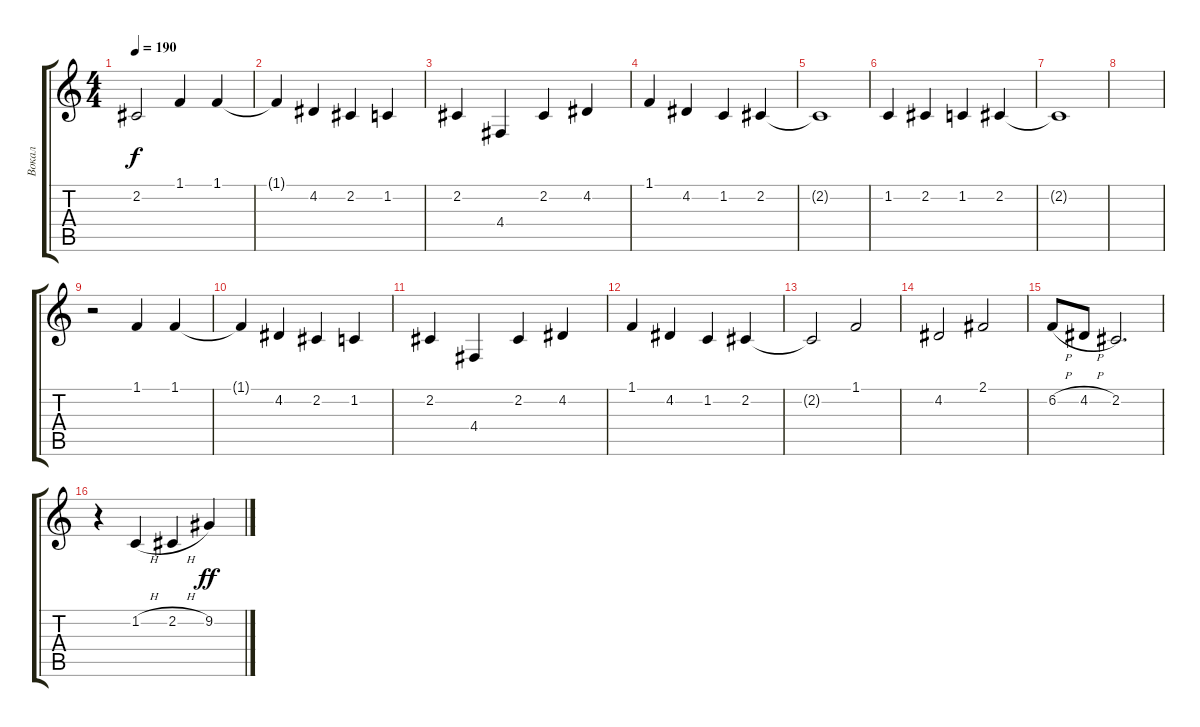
\track ("Вокал" "Вокал") {instrument lead2sawtooth}
\staff {score tabs}
\tuning (E4 B3 G3 D3 A2 E2) {hide}
\ts (4 4)
\tempo 190
\clef g2
\ks c
2.2{t}.2{dy f} 1.1.4 1.1.4 |
1.1{t}.4 4.2.4 2.2.4 1.2.4 |
2.2.4 4.4.4 2.2.4 4.2.4 |
1.1.4 4.2.4 1.2.4 2.2.4 |
2.2{t}.1 |
1.2.4 2.2.4 1.2.4 2.2.4 |
2.2{t}.1 |
|
r.2 1.1.4 1.1.4 |
1.1{t}.4 4.2.4 2.2.4 1.2.4 |
2.2.4 4.4.4 2.2.4 4.2.4 |
1.1.4 4.2.4 1.2.4 2.2.4 |
2.2{t}.2 1.1.2 |
4.2.2 2.1.2 |
6.2{h}.8 4.2{h}.8 2.2.2{d} |
r.4 1.2{h}.4 2.2{h}.4 9.2.4{dy ff}
